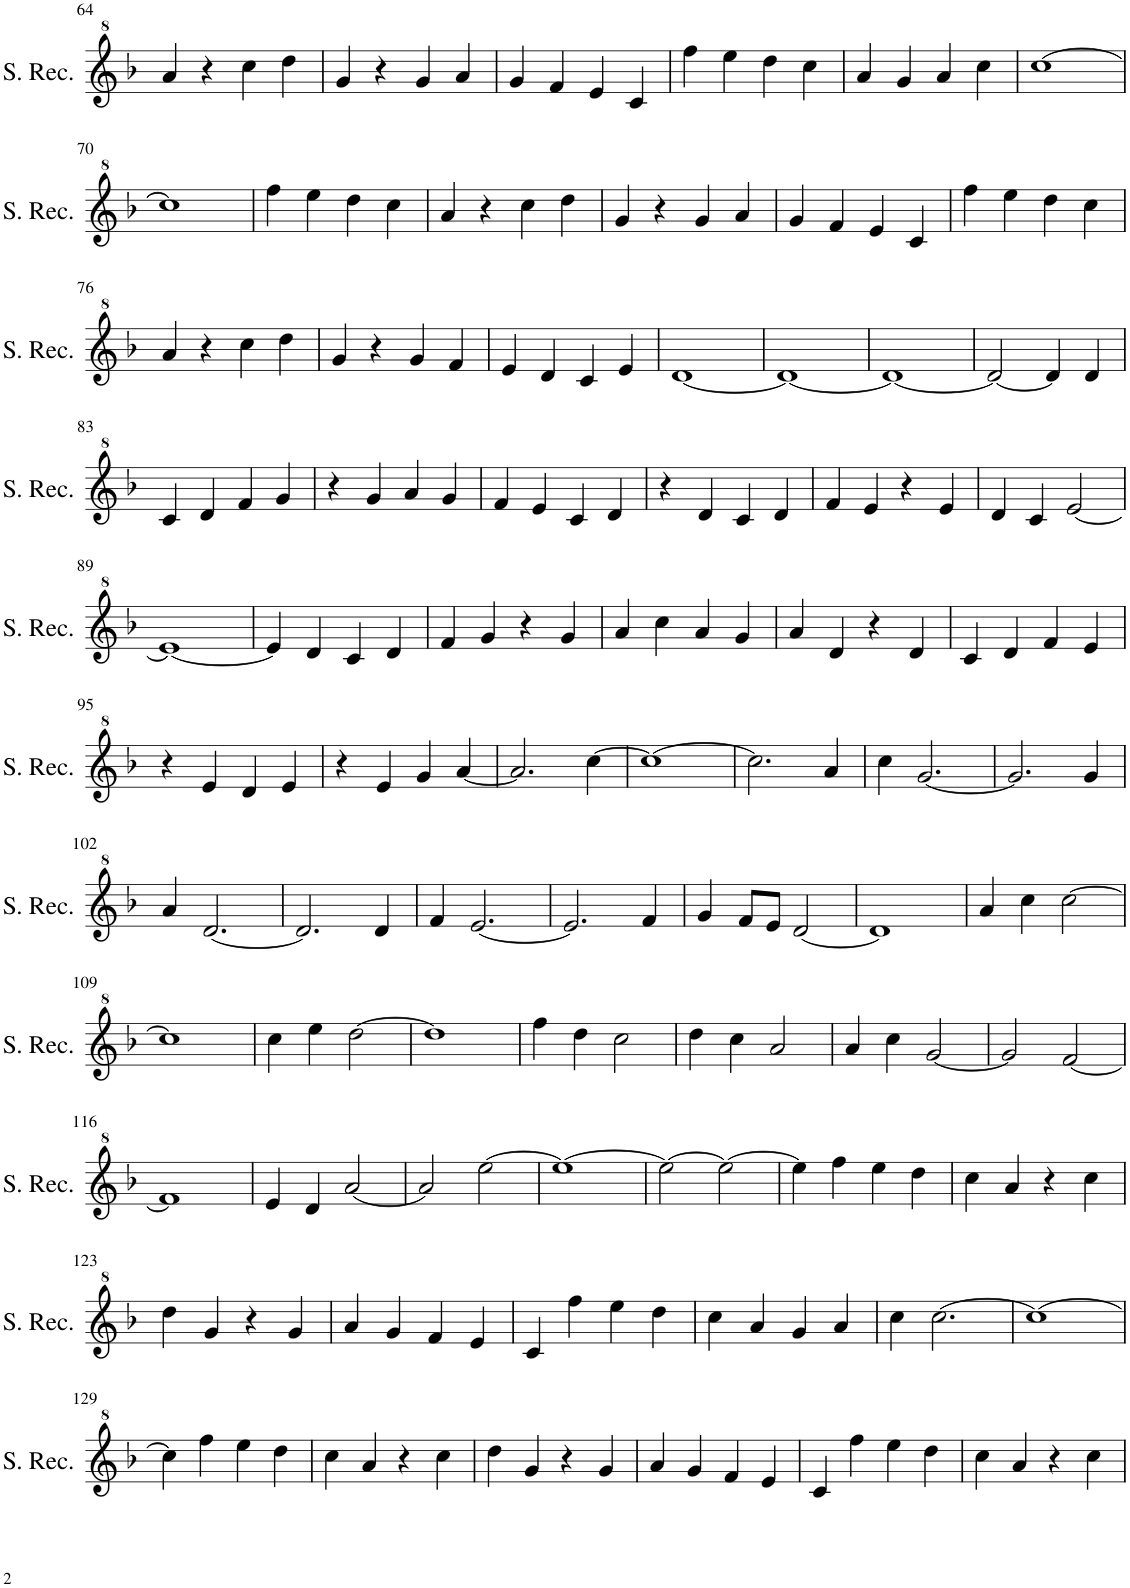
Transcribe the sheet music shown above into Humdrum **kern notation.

**kern
*part1
*staff1
*I"Soprano Recorder
*I'S. Rec.
!!LO:PB:g=z
*clefG^2
*k[b-]
*M4/4
=64
4aa/
4r
4ccc\
4ddd\
=65
4gg/
4r
4gg/
4aa/
=66
4gg/
4ff/
4ee/
4cc/
=67
4fff\
4eee\
4ddd\
4ccc\
=68
4aa/
4gg/
4aa/
4ccc\
=69
[1ccc
!!LO:LB:g=z
=70
1ccc]
=71
4fff\
4eee\
4ddd\
4ccc\
=72
4aa/
4r
4ccc\
4ddd\
=73
4gg/
4r
4gg/
4aa/
=74
4gg/
4ff/
4ee/
4cc/
=75
4fff\
4eee\
4ddd\
4ccc\
!!LO:LB:g=z
=76
4aa/
4r
4ccc\
4ddd\
=77
4gg/
4r
4gg/
4ff/
=78
4ee/
4dd/
4cc/
4ee/
=79
[1dd
=80
1dd_
=81
1dd_
=82
2dd/_
4dd/]
4dd/
!!LO:LB:g=z
=83
4cc/
4dd/
4ff/
4gg/
=84
4r
4gg/
4aa/
4gg/
=85
4ff/
4ee/
4cc/
4dd/
=86
4r
4dd/
4cc/
4dd/
=87
4ff/
4ee/
4r
4ee/
=88
4dd/
4cc/
[2ee/
!!LO:LB:g=z
=89
1ee_
=90
4ee/]
4dd/
4cc/
4dd/
=91
4ff/
4gg/
4r
4gg/
=92
4aa/
4ccc\
4aa/
4gg/
=93
4aa/
4dd/
4r
4dd/
=94
4cc/
4dd/
4ff/
4ee/
!!LO:LB:g=z
=95
4r
4ee/
4dd/
4ee/
=96
4r
4ee/
4gg/
[4aa/
=97
2.aa/]
[4ccc\
=98
1ccc_
=99
2.ccc\]
4aa/
=100
4ccc\
[2.gg/
=101
2.gg/]
4gg/
!!LO:LB:g=z
=102
4aa/
[2.dd/
=103
2.dd/]
4dd/
=104
4ff/
[2.ee/
=105
2.ee/]
4ff/
=106
4gg/
8ff/L
8ee/J
[2dd/
=107
1dd]
=108
4aa/
4ccc\
[2ccc\
!!LO:LB:g=z
=109
1ccc]
=110
4ccc\
4eee\
[2ddd\
=111
1ddd]
=112
4fff\
4ddd\
2ccc\
=113
4ddd\
4ccc\
2aa/
=114
4aa/
4ccc\
[2gg/
=115
2gg/]
[2ff/
!!LO:LB:g=z
=116
1ff]
=117
4ee/
4dd/
[2aa/
=118
2aa/]
[2eee\
=119
1eee_
=120
2eee\_
2eee\_
=121
4eee\]
4fff\
4eee\
4ddd\
=122
4ccc\
4aa/
4r
4ccc\
!!LO:LB:g=z
=123
4ddd\
4gg/
4r
4gg/
=124
4aa/
4gg/
4ff/
4ee/
=125
4cc/
4fff\
4eee\
4ddd\
=126
4ccc\
4aa/
4gg/
4aa/
=127
4ccc\
[2.ccc\
=128
1ccc_
!!LO:LB:g=z
=129
4ccc\]
4fff\
4eee\
4ddd\
=130
4ccc\
4aa/
4r
4ccc\
=131
4ddd\
4gg/
4r
4gg/
=132
4aa/
4gg/
4ff/
4ee/
=133
4cc/
4fff\
4eee\
4ddd\
=134
4ccc\
4aa/
4r
4ccc\
=
*-
